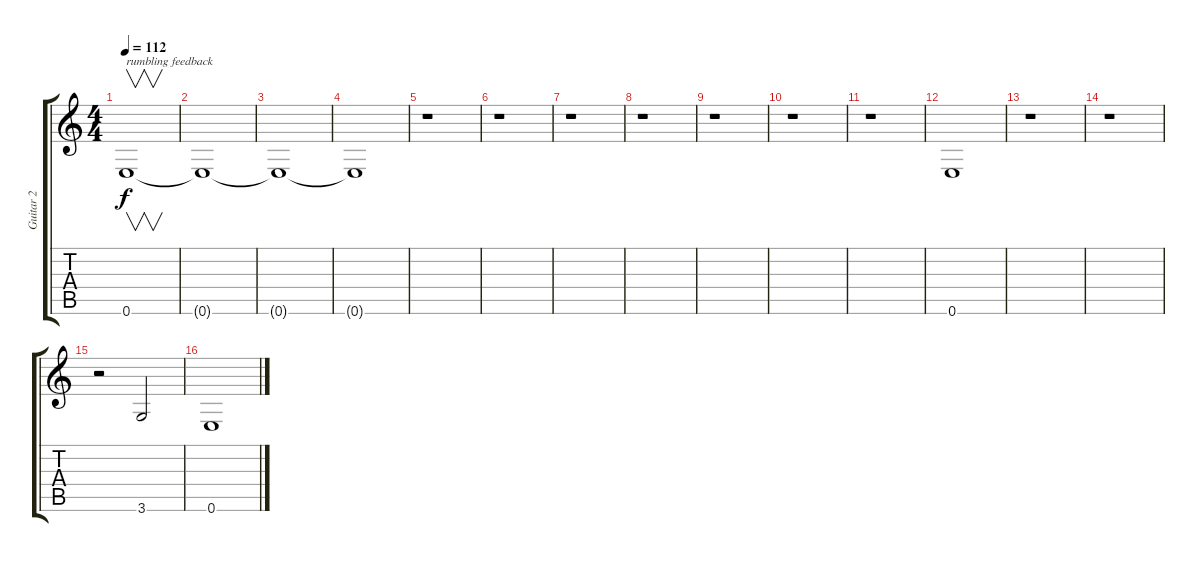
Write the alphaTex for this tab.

\track ("Guitar 2" "Guitar 2") {instrument distortionguitar}
\staff {score tabs}
\tuning (E4 B3 G3 D3 A2 E2) {hide}
\ts (4 4)
\tempo 112
\clef g2
\ks c
0.6.1{v txt "rumbling feedback" dy f instrument distortionguitar} |
0.6{t}.1 |
0.6{t}.1 |
0.6{t}.1 |
r.1 |
r.1 |
r.1 |
r.1 |
r.1 |
r.1 |
r.1 |
0.6.1 |
r.1 |
r.1 |
r.2 3.6.2 |
0.6.1
